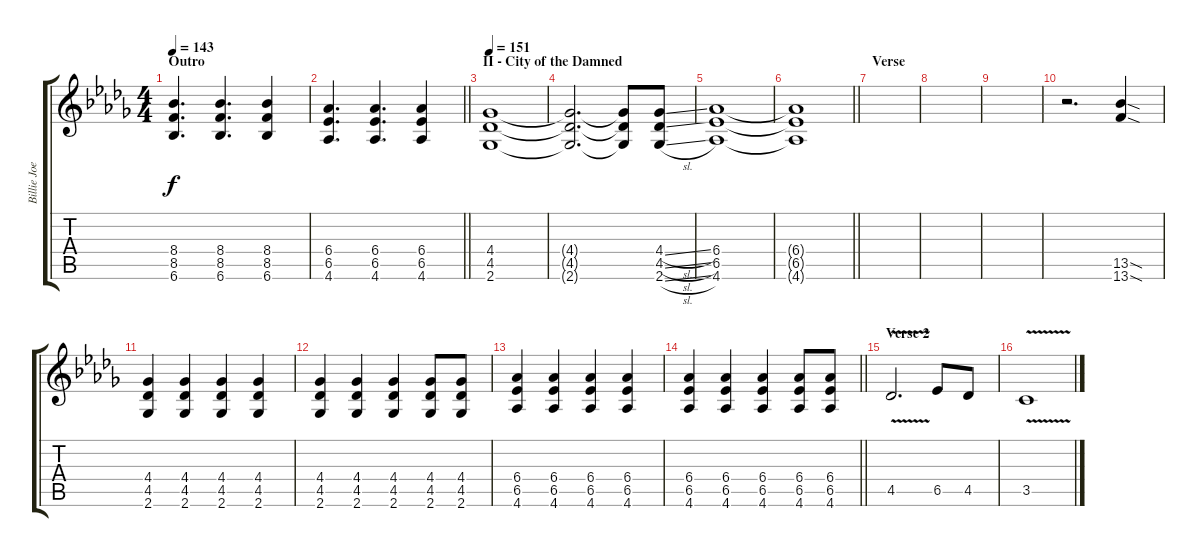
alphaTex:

\track ("Billie Joe Lead" "Billie Joe") {instrument overdrivenguitar}
\staff {score tabs}
\tuning (E4 B3 G3 D3 A2 E2) {hide}
\ts (4 4)
\section ("" "Outro")
\tempo 143
\clef g2
\ks db
(8.4 8.5 6.6).4{d dy f} (8.4 8.5 6.6).4{d} (8.4 8.5 6.6).4 |
\barLineRight lightlight
(6.4 6.5 4.6).4{d} (6.4 6.5 4.6).4{d} (6.4 6.5 4.6).4 |
\section ("" "II - City of the Damned")
\tempo 151
(4.4 4.5 2.6).1 |
(4.4{t} 4.5{t} 2.6{t}).2{d} (4.4{t} 4.5{t} 2.6{t}).8 (4.4{sl} 4.5{sl} 2.6{sl}).8 |
(6.4 6.5 4.6).1 |
\barLineRight lightlight
(6.4{t} 6.5{t} 4.6{t}).1 |
\section ("" "Verse")
|
|
|
r.2{d} (13.5{sod} 13.6{sod}).4 |
(4.4 4.5 2.6).4 (4.4 4.5 2.6).4 (4.4 4.5 2.6).4 (4.4 4.5 2.6).4 |
(4.4 4.5 2.6).4 (4.4 4.5 2.6).4 (4.4 4.5 2.6).4 (4.4 4.5 2.6).8 (4.4 4.5 2.6).8 |
(6.4 6.5 4.6).4 (6.4 6.5 4.6).4 (6.4 6.5 4.6).4 (6.4 6.5 4.6).4 |
\barLineRight lightlight
(6.4 6.5 4.6).4 (6.4 6.5 4.6).4 (6.4 6.5 4.6).4 (6.4 6.5 4.6).8 (6.4 6.5 4.6).8 |
\section ("" "Verse 2")
4.5{v}.2{d} 6.5.8 4.5.8 |
3.5{v}.1
